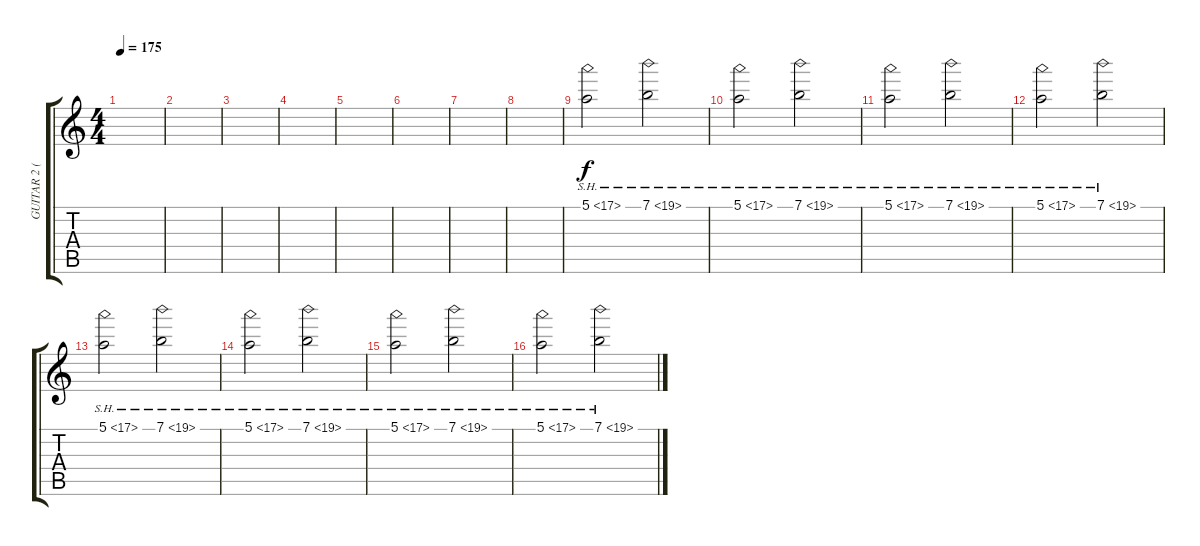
\track ("GUITAR 2 ( Wayne Static )" "GUITAR 2 (") {instrument distortionguitar}
\staff {score tabs}
\tuning (E4 B3 G3 D3 A2 E2) {hide}
\ts (4 4)
\tempo 175
\clef g2
\ks c
|
|
|
|
|
|
|
|
5.1{sh 12}.2 7.1{sh 12}.2 |
5.1{sh 12}.2 7.1{sh 12}.2 |
5.1{sh 12}.2 7.1{sh 12}.2 |
5.1{sh 12}.2 7.1{sh 12}.2 |
5.1{sh 12}.2 7.1{sh 12}.2 |
5.1{sh 12}.2 7.1{sh 12}.2 |
5.1{sh 12}.2 7.1{sh 12}.2 |
5.1{sh 12}.2 7.1{sh 12}.2
